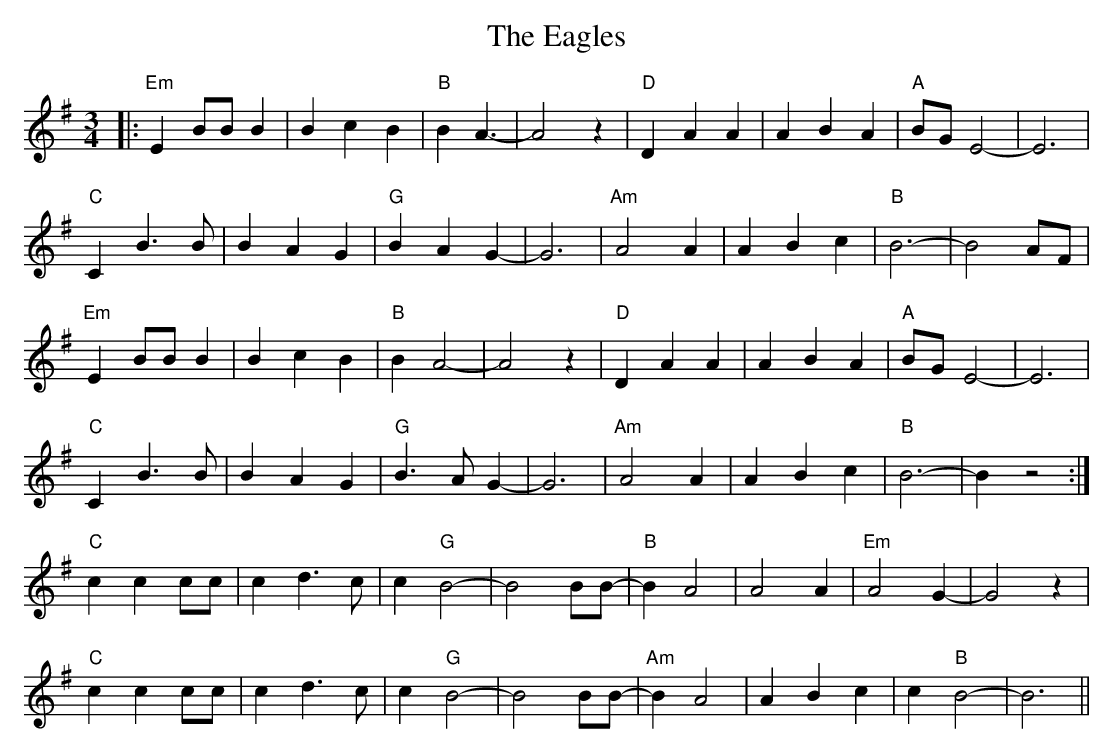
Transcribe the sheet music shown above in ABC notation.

X:1
T: The Eagles
M: 3/4
L: 1/8
K: Emin
|:"Em"E2 BBB2|B2c2B2|"B"B4<A2-|A4z2|"D"D2A2A2|A2B2A2|"A"BGE4-|E6|
"C"C2B2>B2|B2A2G2|"G"B2A2G2-|G6|"Am"A4A2|A2B2c2|"B"B6-|B4AF|
"Em"E2 BBB2|B2c2B2|"B"B2A4-|A4z2|"D"D2A2A2|A2B2A2|"A"BGE4-|E6|
"C"C2B2>B2|B2A2G2|"G"B2>A2G2-|G6|"Am"A4A2|A2B2c2|"B"B6-|B2z4:|
"C" c2c2cc|c2d2>c2|c2"G"B4-|B4 BB-|"B"B2A4|A4 A2|"Em"A4 G2-|G4 z2|
"C" c2c2cc|c2d2>c2|c2"G"B4-|B4 BB-|"Am"B2A4|A2 B2-c2|c2"B"B4-|B6||
